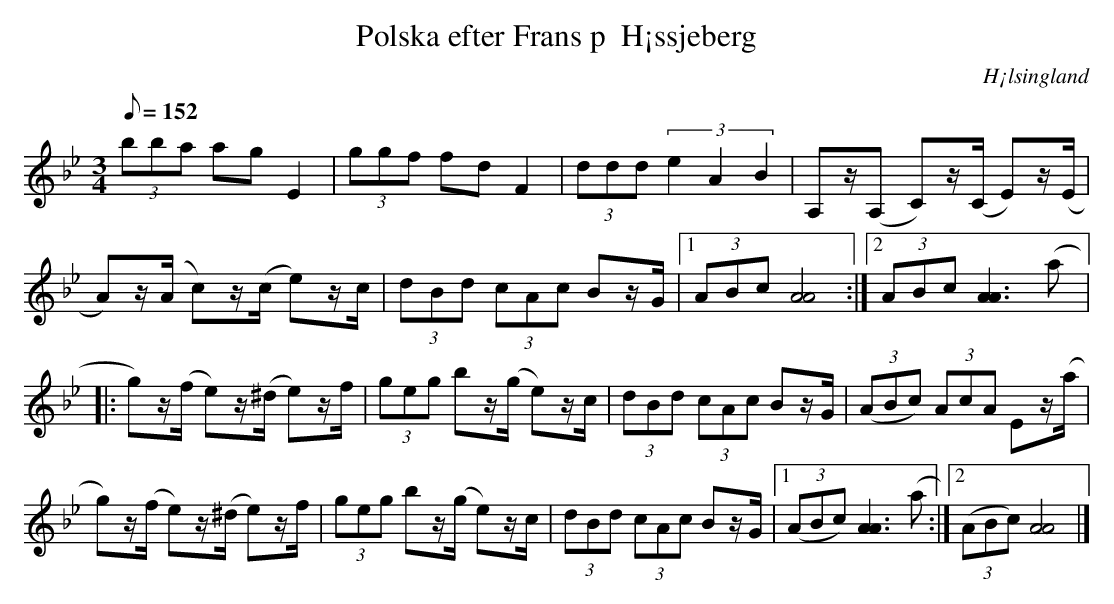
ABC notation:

X:1
T:Polska efter Frans p  H¡ssjeberg
O:H¡lsingland
M:3/4
L:1/8
Q:152
K:Bb
(3bb-a a-g E2|(3gg-f f-d F2|(3ddd (3e2A2B2|
A,z/(A, C)z/(C/ E)z/(E/|A)z/(A/ c)z/(c/ e)z/c/|(3dBd (3cAc Bz/G/|[1(3ABc [A4A4]:|[2(3ABc [A3A3](a|:!
g)z/(f/ e)z/(^d/ e)z/f/|(3geg bz/(g/ e)z/c/|(3dBd (3cAc Bz/G/|((3ABc) (3AcA Ez/(a/|!
g)z/(f/ e)z/(^d/ e)z/f/|(3geg bz/(g/ e)z/c/|(3dBd (3cAc Bz/G/|[1((3ABc) [A3A3](a:|[2((3ABc) [A4A4]|]
